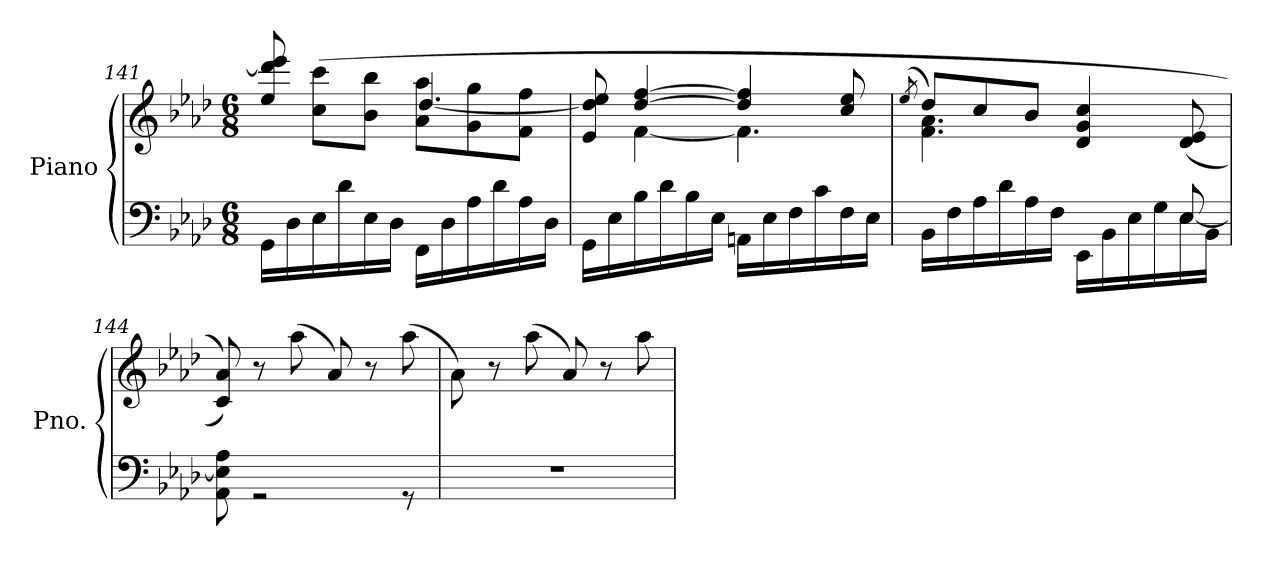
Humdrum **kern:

**kern	**kern
*part1	*part1
*staff2	*staff1
*I"Piano	*
*I'Pno.	*
*clefF4	*clefG2
*k[b-e-a-d-]	*k[b-e-a-d-]
*M6/8	*M6/8
=141	=141
*	*^
16GG\LL	8ee-/ 8ddd-/] 8eee-/	4.ryy
16D-\	.	.
16E-\	(>8cc\ 8ccc\L	.
16d-\	.	.
16E-\	8b-\ 8bb-\J	.
16D-\JJ	.	.
16FF\LL	8a-\ 8aa-\L	[4.dd-/
16D-\	.	.
16A-\	8g\ 8gg\	.
16d-\	.	.
16A-\	8f\ 8ff\J	.
16D-\JJ	.	.
=142	=142	=142
16GG\LL	8e-/ 8dd-/] 8ee-/	8ryy
16E-\	.	.
16B-\	[4dd-/ [4ff/	[4f\
16d-\	.	.
16B-\	.	.
16E-\JJ	.	.
16AAn\LL	4dd-/] 4ff/]	4.f\]
16E-\	.	.
16F\	.	.
16c\	.	.
16F\	8cc/ 8ee-/	.
16E-\JJ	.	.
!!LO:LB:g=z	!!
=143	=143	=143
.	(>8qee-/	.
*^	*	*
16BB-\LL	8ryy	8dd-/L)	4.f\ 4.a-\
16F\	.	.	.
*v	*v	*	*
16A-\	8cc/	.
16d-\	.	.
16A-\	8b-/J	.
16F\JJ	.	.
16EE-\LL	4d-/ 4g/ 4cc/	4.ryy
16BB-\	.	.
16E-\	.	.
16G\	.	.
*^	*	*
16E-\	[8E-/	(8d-/ 8e-/	.
16BB-\JJ	.	.	.
*v	*v	*	*
*	*v	*v
=144	=144
8AA-\ 8E-\] 8A-\	8c/ 8a-/))
2rGG	8r
.	(8aa-\
.	8a-/)
.	8r
8rGG	(8aa-\
=145	=145
2.r	8a-\)
.	8r
.	(8aa-\
.	8a-/)
.	8r
.	8aa-\
=	=
*-	*-
